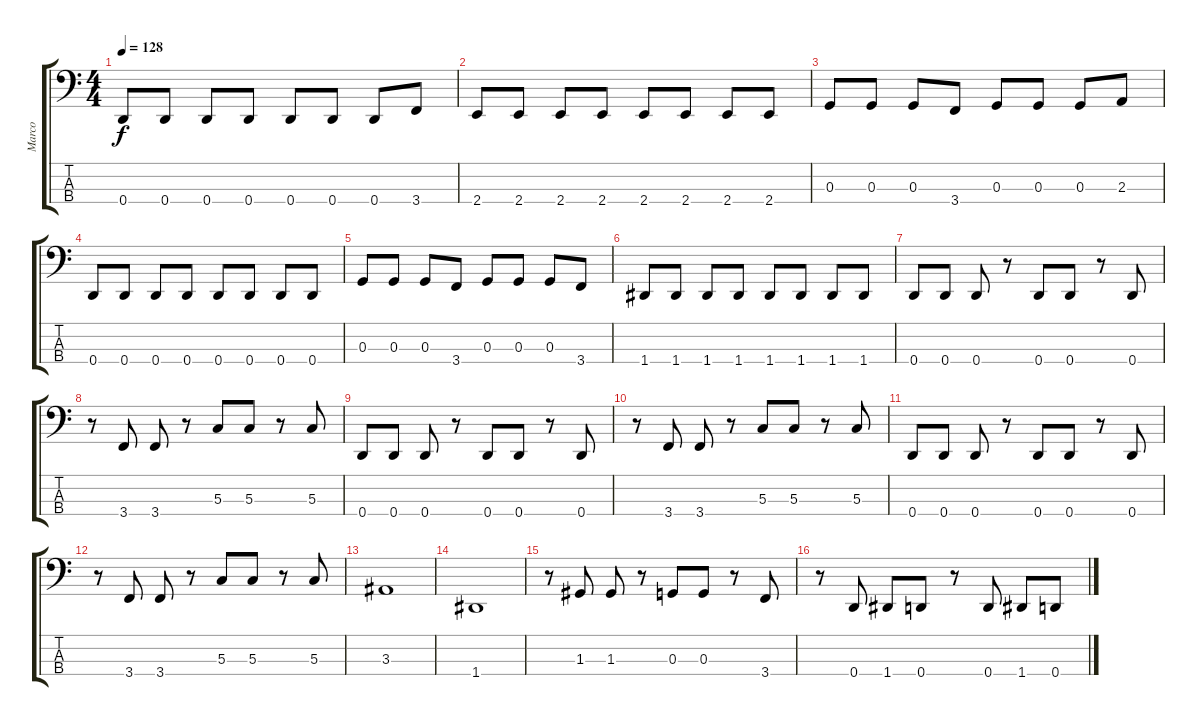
\track ("Marco" "Marco") {instrument electricbassfinger}
\staff {score tabs}
\tuning (F2 C2 G1 D1) {hide}
\ts (4 4)
\tempo 128
\clef f4
\ks c
0.4.8{dy f} 0.4.8 0.4.8 0.4.8 0.4.8 0.4.8 0.4.8 3.4.8 |
2.4.8 2.4.8 2.4.8 2.4.8 2.4.8 2.4.8 2.4.8 2.4.8 |
0.3.8 0.3.8 0.3.8 3.4.8 0.3.8 0.3.8 0.3.8 2.3.8 |
0.4.8 0.4.8 0.4.8 0.4.8 0.4.8 0.4.8 0.4.8 0.4.8 |
0.3.8 0.3.8 0.3.8 3.4.8 0.3.8 0.3.8 0.3.8 3.4.8 |
1.4.8 1.4.8 1.4.8 1.4.8 1.4.8 1.4.8 1.4.8 1.4.8 |
0.4.8 0.4.8 0.4.8 r.8 0.4.8 0.4.8 r.8 0.4.8 |
r.8 3.4.8 3.4.8 r.8 5.3.8 5.3.8 r.8 5.3.8 |
0.4.8 0.4.8 0.4.8 r.8 0.4.8 0.4.8 r.8 0.4.8 |
r.8 3.4.8 3.4.8 r.8 5.3.8 5.3.8 r.8 5.3.8 |
0.4.8 0.4.8 0.4.8 r.8 0.4.8 0.4.8 r.8 0.4.8 |
r.8 3.4.8 3.4.8 r.8 5.3.8 5.3.8 r.8 5.3.8 |
3.3.1 |
1.4.1 |
r.8 1.3.8 1.3.8 r.8 0.3.8 0.3.8 r.8 3.4.8 |
r.8 0.4.8 1.4.8 0.4.8 r.8 0.4.8 1.4.8 0.4.8
